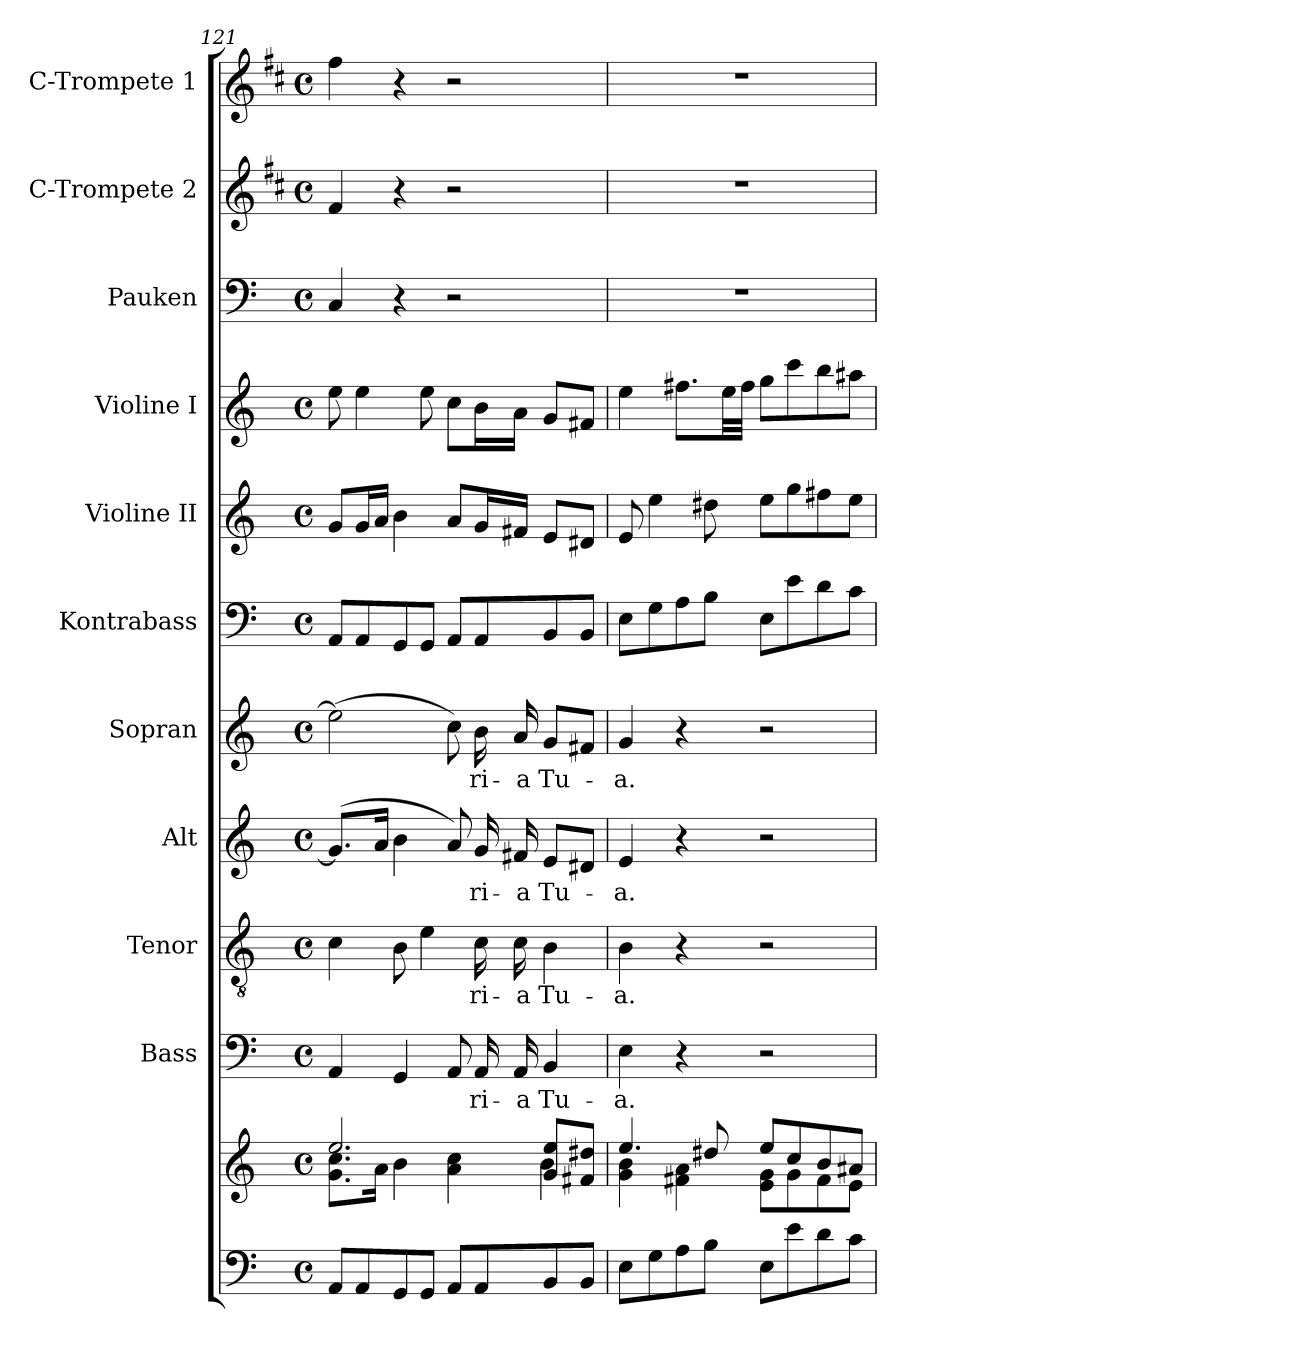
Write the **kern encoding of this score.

**kern	**kern	**kern	**text	**kern	**text	**kern	**text	**kern	**text	**kern	**kern	**kern	**kern	**kern	**kern
*part11	*part11	*part10	*part10	*part9	*part9	*part8	*part8	*part7	*part7	*part6	*part5	*part4	*part3	*part2	*part1
*staff12	*staff11	*staff10	*staff10	*staff9	*staff9	*staff8	*staff8	*staff7	*staff7	*staff6	*staff5	*staff4	*staff3	*staff2	*staff1
*	*	*I"Bass	*	*I"Tenor	*	*I"Alt	*	*I"Sopran	*	*I"Kontrabass	*I"Violine II	*I"Violine I	*I"Pauken	*I"C-Trompete 2	*I"C-Trompete 1
*	*	*I'B.	*	*I'T.	*	*I'A.	*	*I'S.	*	*I'Kb.	*I'Vl. II	*I'Vl. I	*I'Pk.	*I'C Trp. 2	*I'C Trp. 1
*clefF4	*clefG2	*clefF4	*	*clefGv2	*	*clefG2	*	*clefG2	*	*clefF4	*clefG2	*clefG2	*clefF4	*clefG2	*clefG2
*	*	*	*	*	*	*	*	*	*	*ITrd7c12	*	*	*	*ITrd1c2	*ITrd1c2
*k[]	*k[]	*k[]	*	*k[]	*	*k[]	*	*k[]	*	*k[]	*k[]	*k[]	*k[]	*k[]	*k[]
*C:	*C:	*C:	*	*C:	*	*C:	*	*C:	*	*C:	*C:	*C:	*C:	*C:	*C:
*M4/4	*M4/4	*M4/4	*	*M4/4	*	*M4/4	*	*M4/4	*	*M4/4	*M4/4	*M4/4	*M4/4	*M4/4	*M4/4
*met(c)	*met(c)	*met(c)	*	*met(c)	*	*met(c)	*	*met(c)	*	*met(c)	*met(c)	*met(c)	*met(c)	*met(c)	*met(c)
=121	=121	=121	=121	=121	=121	=121	=121	=121	=121	=121	=121	=121	=121	=121	=121
*	*^	*	*	*	*	*	*	*	*	*	*	*	*	*	*
8AA/L	2.ee/	8.g\ 8.cc\L	4AA/	.	4c\	.	(>8.g/L]	.	(>2ee\]	.	8AAA/L	8g/L	8ee\	4C/	4e/	4ee\
8AA/	.	.	.	.	.	.	.	.	.	.	8AAA/	16g/L	4ee\	.	.	.
.	.	16a\Jk	.	.	.	.	16a/Jk	.	.	.	.	16a/JJ	.	.	.	.
8GG/	.	4b\	4GG/	.	8B\	.	4b\	.	.	.	8GGG/	4b\	.	4r	4r	4r
8GG/J	.	.	.	.	4e\	.	.	.	.	.	8GGG/J	.	8ee\	.	.	.
8AA/L	.	4a\ 4cc\	8AA/	.	.	.	8a/)	.	8cc\)	.	8AAA/L	8a/L	8cc\L	2r	2r	2r
!	!	!	!	!LO:LY:b	!	!LO:LY:b	!	!LO:LY:b	!	!LO:LY:b	!	!	!	!	!	!
8AA/	.	.	16AA/	-ri-	16c\	-ri-	16g/	-ri-	16b\	-ri-	8AAA/	16g/L	16b\L	.	.	.
!	!	!	!	!LO:LY:b	!	!LO:LY:b	!	!LO:LY:b	!	!LO:LY:b	!	!	!	!	!	!
.	.	.	16AA/	-a	16c\	-a	16f#X/	-a	16a/	-a	.	16f#X/JJ	16a\JJ	.	.	.
!	!	!	!	!LO:LY:b	!	!LO:LY:b	!	!LO:LY:b	!	!LO:LY:b	!	!	!	!	!	!
8BB/	8g/ 8ee/L	4b\	4BB/	Tu-	4B\	Tu-	8e/L	Tu-	8g/L	Tu-	8BBB/	8e/L	8g/L	.	.	.
8BB/J	8f#X/ 8dd#X/J	.	.	.	.	.	8d#X/J	.	8f#X/J	.	8BBB/J	8d#X/J	8f#X/J	.	.	.
=122	=122	=122	=122	=122	=122	=122	=122	=122	=122	=122	=122	=122	=122	=122	=122	=122
!	!	!	!	!LO:LY:b	!	!LO:LY:b	!	!LO:LY:b	!	!LO:LY:b	!	!	!	!	!	!
8E\L	4.ee/	4g\ 4b\	4E\	-a.	4B\	-a.	4e/	-a.	4g/	-a.	8EE\L	8e/	4ee\	1r	1r	1r
8G\	.	.	.	.	.	.	.	.	.	.	8GG\	4ee\	.	.	.	.
8A\	.	4f#X\ 4a\	4r	.	4r	.	4r	.	4r	.	8AA\	.	8.ff#X\L	.	.	.
8B\J	8dd#X/	.	.	.	.	.	.	.	.	.	8BB\J	8dd#X\	.	.	.	.
.	.	.	.	.	.	.	.	.	.	.	.	.	32ee\LL	.	.	.
.	.	.	.	.	.	.	.	.	.	.	.	.	32ff#\JJJ	.	.	.
8E\L	8ee/L	8e\ 8g\L	2r	.	2r	.	2r	.	2r	.	8EE\L	8ee\L	8gg\L	.	.	.
8e\	8cc/	8g\	.	.	.	.	.	.	.	.	8E\	8gg\	8ccc\	.	.	.
8d\	8b/	8f#\	.	.	.	.	.	.	.	.	8D\	8ff#X\	8bb\	.	.	.
8c\J	8a#X/J	8e\J	.	.	.	.	.	.	.	.	8C\J	8ee\J	8aa#X\J	.	.	.
*	*v	*v	*	*	*	*	*	*	*	*	*	*	*	*	*	*
=	=	=	=	=	=	=	=	=	=	=	=	=	=	=	=
*-	*-	*-	*-	*-	*-	*-	*-	*-	*-	*-	*-	*-	*-	*-	*-
